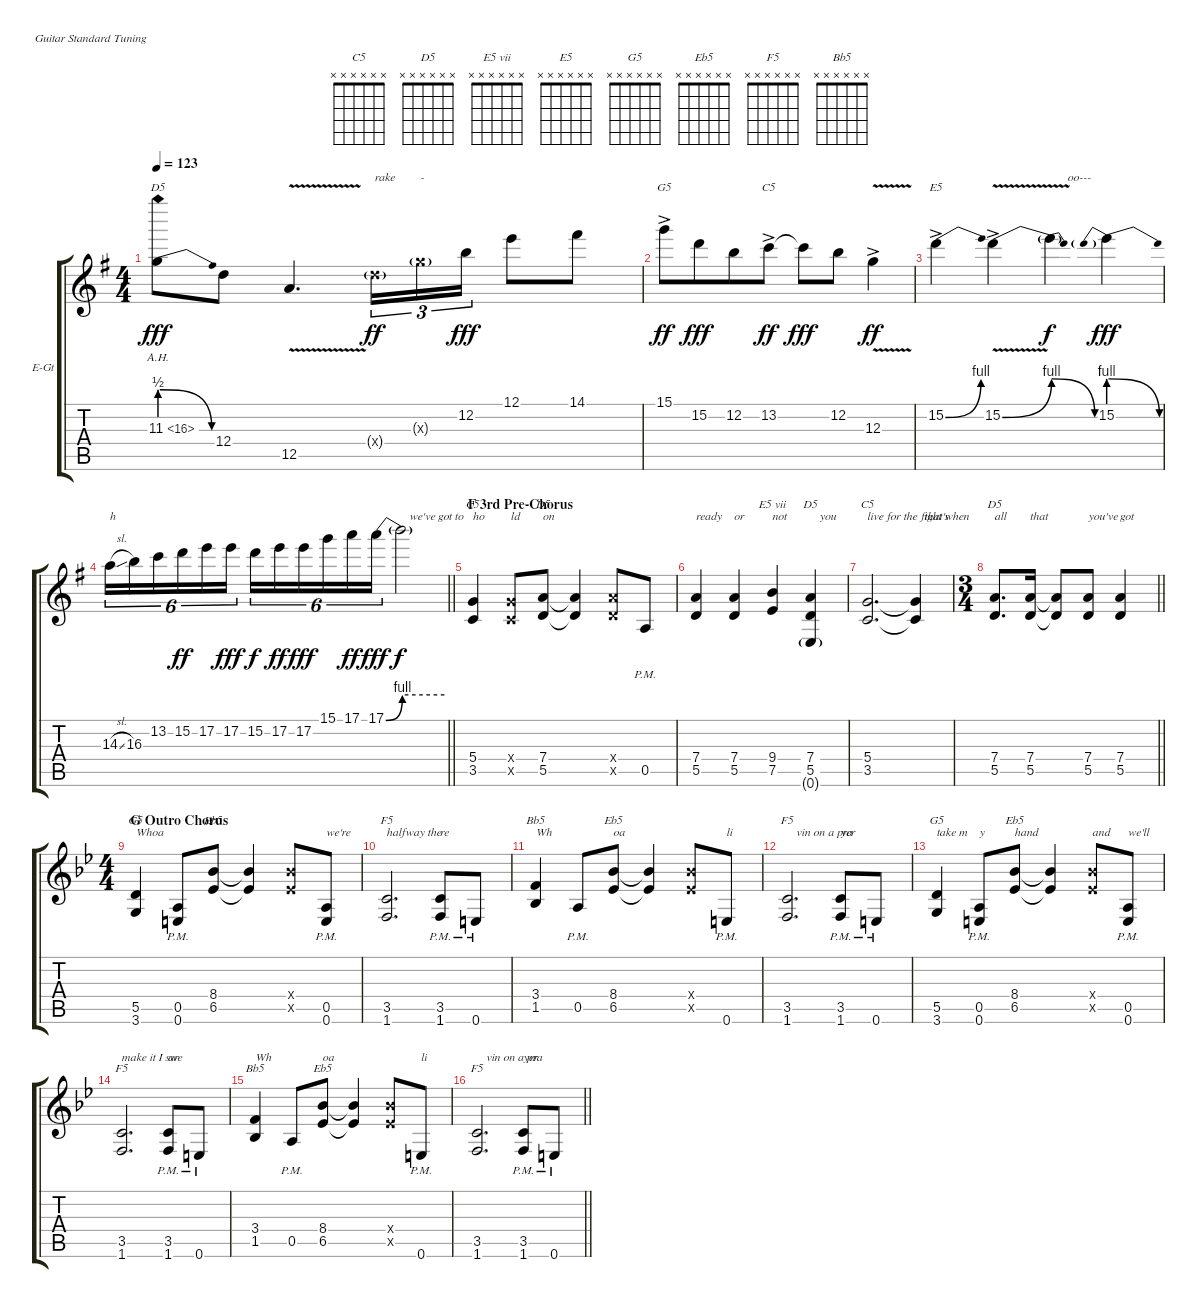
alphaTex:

\bracketExtendMode groupsimilarinstruments
\firstSystemTrackNameOrientation horizontal
\otherSystemsTrackNameOrientation horizontal
\track ("guitar 1 / talkbox" "E-Gt") {instrument distortionguitar}
\staff {score tabs}
\tuning (E4 B3 G3 D3 A2 E2)
\chord ("C5" x x x x x x)
\chord ("D5" x x x x x x)
\chord ("E5 vii" x x x x x x)
\chord ("E5" x x x x x x)
\chord ("G5" x x x x x x)
\chord ("Eb5" x x x x x x)
\chord ("F5" x x x x x x)
\chord ("Bb5" x x x x x x)
\ts (4 4)
\tempo 123
\clef g2
\ks g
11.3{be (release 0 2 60 0) ah 5 t}.8{ch "D5" dy fff} 12.4.8 12.5{v}.4{d} 12.4{g x}.16{tu (3 2) txt "rake" dy ff} 12.3{g x}.16{tu (3 2) txt "-"} 12.2.16{tu (3 2) dy fff} 12.1.8 14.1.8 |
15.1{ac}.8{ch "G5" dy ff} 15.2.8{dy fff beam merge} 12.2.8 13.2{ac}.8{ch "C5" dy ff} 13.2{t}.8{dy fff} 12.2.8 12.3{v ac}.4{dy ff} |
15.2{be (bend 0 0 60 4) ac}.4{ch "E5"} 15.2{be (bend 0 0 60 4) v ac}.4{txt "                         oo---"} 15.2{be (release 0 4 60 0) t}.4{dy f} 15.2{be (prebendrelease 0 4 60 0)}.4{dy fff} |
\barLineRight lightlight
14.3{sl}.16{tu (6 4) txt "h"} 16.3.16{tu (6 4)} 13.2.16{tu (6 4)} 15.2.16{tu (6 4) dy ff} 17.2.16{tu (6 4)} 17.2.16{tu (6 4) dy fff} 15.2.16{tu (6 4) dy f} 17.2.16{tu (6 4) dy ff} 17.2.16{tu (6 4) dy fff} 15.1.16{tu (6 4)} 17.1.16{tu (6 4) dy ff} 17.1{be (bend 0 0 60 4)}.16{tu (6 4) dy fff} 17.1{be (hold 0 4 60 4) t}.2{txt "   we've got to" dy f} |
\section ("" "F 3rd Pre-Chorus")
(5.4 3.5).4{ch "C5" txt "ho"} (5.4{x} 3.5{x}).8{txt "ld"} (7.4 5.5).8{ch "D5" txt "on"} (7.4{t} 5.5{t}).4 (7.4{x} 5.5{x}).8 0.5{pm}.8 |
(7.4 5.5).4{txt "ready"} (7.4 5.5).4{txt "or"} (9.4 7.5).4{ch "E5 vii" txt "not"} (7.4 5.5 0.6{g}).4{ch "D5" txt "   you"} |
(5.4 3.5).2{d ch "C5" txt "live for the fight when"} (5.4{t} 3.5{t}).4{txt "   that's"} |
\ts (3 4)
\beaming (8 2 2 2 2)
\barLineRight lightlight
(7.4 5.5).8{d ch "D5" txt "all"} (7.4 5.5).16{txt "that"} (7.4{t} 5.5{t}).8 (7.4 5.5).8{txt "you've"} (7.4 5.5).4{txt "got"} |
\ts (4 4)
\beaming (8 2 2 2 2)
\section ("" "G Outro Chorus")
\ks bb
(5.5 3.6).4{ch "G5" txt "Whoa"} (0.5{pm} 0.6{pm}).8 (8.4 6.5).8{ch "Eb5"} (8.4{t} 6.5{t}).4 (8.4{x} 6.5{x}).8 (0.5{pm} 0.6{pm}).8{txt "we're"} |
(3.5 1.6).2{d ch "F5" txt "halfway the"} (3.5{pm} 1.6{pm}).8{txt "re"} 0.6{pm}.8 |
(3.4 1.5).4{ch "Bb5" txt "Wh"} 0.5{pm}.8 (8.4 6.5).8{ch "Eb5" txt "oa"} (8.4{t} 6.5{t}).4 (8.4{x} 6.5{x}).8 0.6{pm}.8{txt "li"} |
(3.5 1.6).2{d ch "F5" txt "   vin on a pra"} (3.5{pm} 1.6{pm}).8{txt "yer"} 0.6{pm}.8 |
(5.5 3.6).4{ch "G5" txt "take m"} (0.5{pm} 0.6{pm}).8{txt "y"} (8.4 6.5).8{ch "Eb5" txt "hand"} (8.4{t} 6.5{t}).4 (8.4{x} 6.5{x}).8{txt "and"} (0.5{pm} 0.6{pm}).8{txt "we'll"} |
(3.5 1.6).2{d ch "F5" txt "make it I swe"} (3.5{pm} 1.6{pm}).8{txt "ar"} 0.6{pm}.8 |
(3.4 1.5).4{ch "Bb5" txt "Wh"} 0.5{pm}.8 (8.4 6.5).8{ch "Eb5" txt "oa"} (8.4{t} 6.5{t}).4 (8.4{x} 6.5{x}).8 0.6{pm}.8{txt "li"} |
\barLineRight lightlight
(3.5 1.6).2{d ch "F5" txt "   vin on a pra"} (3.5{pm} 1.6{pm}).8{txt "yer"} 0.6{pm}.8
